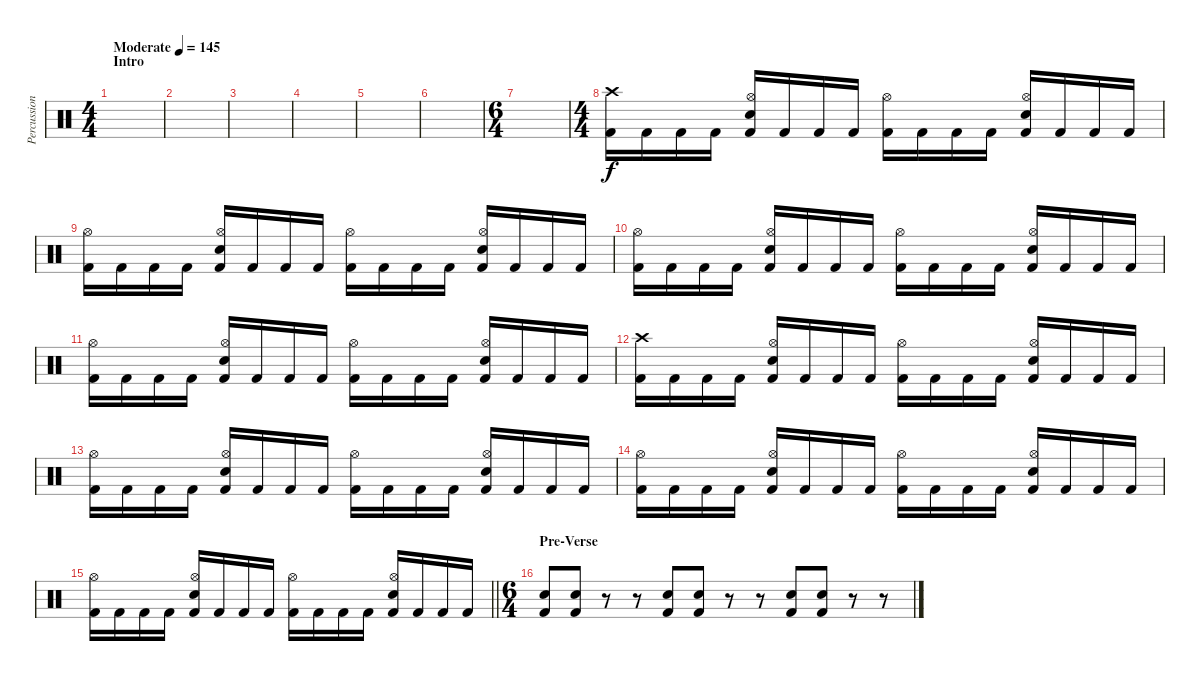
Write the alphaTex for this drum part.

\track ("Percussion" "Percussion") {instrument percussion}
\staff {score}
\articulation defaults
\ts (4 4)
\section ("" "Intro")
\tempo (145 "Moderate")
\clef neutral
\ks c
|
|
|
|
|
|
\ts (6 4)
|
\ts (4 4)
("Crash high (hit)" "Kick (hit) 2").16 "Kick (hit) 2".16 "Kick (hit) 2".16 "Kick (hit) 2".16 ("Hi-Hat (open)" "Snare (hit) 2" "Kick (hit) 2").16 "Kick (hit) 2".16 "Kick (hit) 2".16 "Kick (hit) 2".16 ("Hi-Hat (open)" "Kick (hit) 2").16 "Kick (hit) 2".16 "Kick (hit) 2".16 "Kick (hit) 2".16 ("Hi-Hat (open)" "Snare (hit) 2" "Kick (hit) 2").16 "Kick (hit) 2".16 "Kick (hit) 2".16 "Kick (hit) 2".16 |
("Hi-Hat (open)" "Kick (hit) 2").16 "Kick (hit) 2".16 "Kick (hit) 2".16 "Kick (hit) 2".16 ("Hi-Hat (open)" "Snare (hit) 2" "Kick (hit) 2").16 "Kick (hit) 2".16 "Kick (hit) 2".16 "Kick (hit) 2".16 ("Hi-Hat (open)" "Kick (hit) 2").16 "Kick (hit) 2".16 "Kick (hit) 2".16 "Kick (hit) 2".16 ("Hi-Hat (open)" "Snare (hit) 2" "Kick (hit) 2").16 "Kick (hit) 2".16 "Kick (hit) 2".16 "Kick (hit) 2".16 |
("Hi-Hat (open)" "Kick (hit) 2").16 "Kick (hit) 2".16 "Kick (hit) 2".16 "Kick (hit) 2".16 ("Hi-Hat (open)" "Snare (hit) 2" "Kick (hit) 2").16 "Kick (hit) 2".16 "Kick (hit) 2".16 "Kick (hit) 2".16 ("Hi-Hat (open)" "Kick (hit) 2").16 "Kick (hit) 2".16 "Kick (hit) 2".16 "Kick (hit) 2".16 ("Hi-Hat (open)" "Snare (hit) 2" "Kick (hit) 2").16 "Kick (hit) 2".16 "Kick (hit) 2".16 "Kick (hit) 2".16 |
("Hi-Hat (open)" "Kick (hit) 2").16 "Kick (hit) 2".16 "Kick (hit) 2".16 "Kick (hit) 2".16 ("Hi-Hat (open)" "Snare (hit) 2" "Kick (hit) 2").16 "Kick (hit) 2".16 "Kick (hit) 2".16 "Kick (hit) 2".16 ("Hi-Hat (open)" "Kick (hit) 2").16 "Kick (hit) 2".16 "Kick (hit) 2".16 "Kick (hit) 2".16 ("Hi-Hat (open)" "Snare (hit) 2" "Kick (hit) 2").16 "Kick (hit) 2".16 "Kick (hit) 2".16 "Kick (hit) 2".16 |
("Crash high (hit)" "Kick (hit) 2").16 "Kick (hit) 2".16 "Kick (hit) 2".16 "Kick (hit) 2".16 ("Hi-Hat (open)" "Snare (hit) 2" "Kick (hit) 2").16 "Kick (hit) 2".16 "Kick (hit) 2".16 "Kick (hit) 2".16 ("Hi-Hat (open)" "Kick (hit) 2").16 "Kick (hit) 2".16 "Kick (hit) 2".16 "Kick (hit) 2".16 ("Hi-Hat (open)" "Snare (hit) 2" "Kick (hit) 2").16 "Kick (hit) 2".16 "Kick (hit) 2".16 "Kick (hit) 2".16 |
("Hi-Hat (open)" "Kick (hit) 2").16 "Kick (hit) 2".16 "Kick (hit) 2".16 "Kick (hit) 2".16 ("Hi-Hat (open)" "Snare (hit) 2" "Kick (hit) 2").16 "Kick (hit) 2".16 "Kick (hit) 2".16 "Kick (hit) 2".16 ("Hi-Hat (open)" "Kick (hit) 2").16 "Kick (hit) 2".16 "Kick (hit) 2".16 "Kick (hit) 2".16 ("Hi-Hat (open)" "Snare (hit) 2" "Kick (hit) 2").16 "Kick (hit) 2".16 "Kick (hit) 2".16 "Kick (hit) 2".16 |
("Hi-Hat (open)" "Kick (hit) 2").16 "Kick (hit) 2".16 "Kick (hit) 2".16 "Kick (hit) 2".16 ("Hi-Hat (open)" "Snare (hit) 2" "Kick (hit) 2").16 "Kick (hit) 2".16 "Kick (hit) 2".16 "Kick (hit) 2".16 ("Hi-Hat (open)" "Kick (hit) 2").16 "Kick (hit) 2".16 "Kick (hit) 2".16 "Kick (hit) 2".16 ("Hi-Hat (open)" "Snare (hit) 2" "Kick (hit) 2").16 "Kick (hit) 2".16 "Kick (hit) 2".16 "Kick (hit) 2".16 |
\barLineRight lightlight
("Hi-Hat (open)" "Kick (hit) 2").16 "Kick (hit) 2".16 "Kick (hit) 2".16 "Kick (hit) 2".16 ("Hi-Hat (open)" "Snare (hit) 2" "Kick (hit) 2").16 "Kick (hit) 2".16 "Kick (hit) 2".16 "Kick (hit) 2".16 ("Hi-Hat (open)" "Kick (hit) 2").16 "Kick (hit) 2".16 "Kick (hit) 2".16 "Kick (hit) 2".16 ("Hi-Hat (open)" "Snare (hit) 2" "Kick (hit) 2").16 "Kick (hit) 2".16 "Kick (hit) 2".16 "Kick (hit) 2".16 |
\ts (6 4)
\section ("" "Pre-Verse")
("Snare (hit) 2" "Kick (hit) 2").8 ("Snare (hit) 2" "Kick (hit) 2").8 r.8 r.8 ("Snare (hit) 2" "Kick (hit) 2").8 ("Snare (hit) 2" "Kick (hit) 2").8 r.8 r.8 ("Snare (hit) 2" "Kick (hit) 2").8 ("Snare (hit) 2" "Kick (hit) 2").8 r.8 r.8
